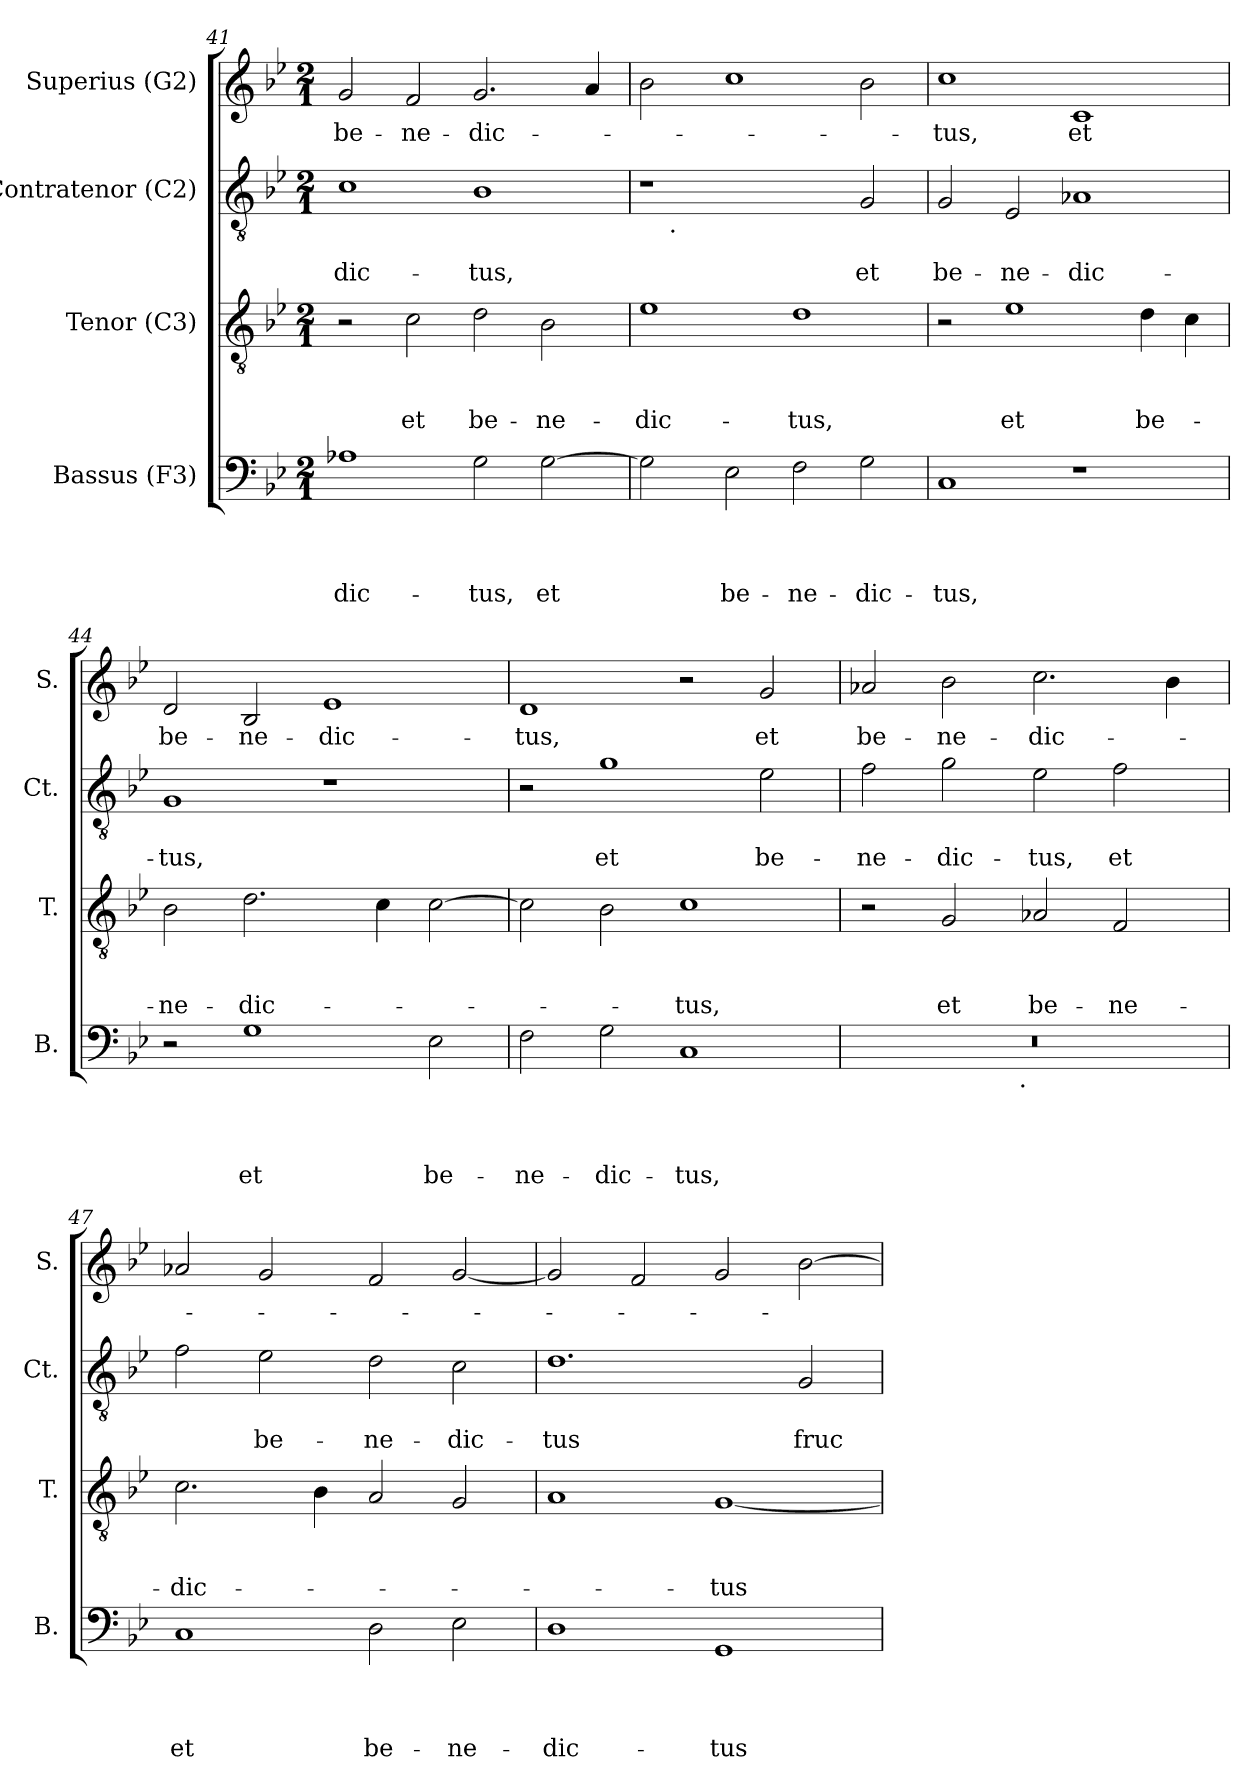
**kern	**text	**text	**text	**text	**kern	**text	**text	**text	**kern	**text	**text	**kern	**text
*part4	*part4	*part4	*part4	*part4	*part3	*part3	*part3	*part3	*part2	*part2	*part2	*part1	*part1
*staff4	*staff4	*staff4	*staff4	*staff4	*staff3	*staff3	*staff3	*staff3	*staff2	*staff2	*staff2	*staff1	*staff1
*I"Bassus (F3)	*	*	*	*	*I"Tenor (C3)	*	*	*	*I"Contratenor (C2)	*	*	*I"Superius (G2)	*
*I'B.	*	*	*	*	*I'T.	*	*	*	*I'Ct.	*	*	*I'S.	*
*clefF4	*	*	*	*	*clefGv2	*	*	*	*clefGv2	*	*	*clefG2	*
*k[b-e-]	*	*	*	*	*k[b-e-]	*	*	*	*k[b-e-]	*	*	*k[b-e-]	*
*B-:	*	*	*	*	*B-:	*	*	*	*B-:	*	*	*B-:	*
*M2/1	*	*	*	*	*M2/1	*	*	*	*M2/1	*	*	*M2/1	*
=41	=41	=41	=41	=41	=41	=41	=41	=41	=41	=41	=41	=41	=41
!	!	!	!	!LO:LY:b	!	!	!	!	!	!	!LO:LY:b	!	!LO:LY:b
1A-X	.	.	.	-dic-	2r	.	.	.	1c	.	-dic-	2g/	be-
!	!	!	!	!	!	!	!	!LO:LY:b	!	!	!	!	!LO:LY:b
.	.	.	.	.	2c\	.	.	et	.	.	.	2f/	-ne-
!	!	!	!	!LO:LY:b	!	!	!	!LO:LY:b	!	!	!LO:LY:b	!	!LO:LY:b
2G\	.	.	.	-tus,	2d\	.	.	be-	1B-	.	-tus,	2.g/	-dic-
!	!	!	!	!LO:LY:b	!	!	!	!LO:LY:b	!	!	!	!	!
[>2G\	.	.	.	et	2B-\	.	.	-ne-	.	.	.	.	.
.	.	.	.	.	.	.	.	.	.	.	.	4a/	.
=42	=42	=42	=42	=42	=42	=42	=42	=42	=42	=42	=42	=42	=42
!	!	!	!	!	!	!	!	!LO:LY:b	!	!	!	!	!
*	*	*	*	*	*	*	*	*	*^	*	*	*	*
2G\]	.	.	.	.	1e-	.	.	-dic-	1r	8ryy	.	.	2b-\	.
!	!	!	!	!	!	!	!	!	!	!LO:TX:b:t=.	!	!	!	!
.	.	.	.	.	.	.	.	.	.	1...ryy	.	.	.	.
!	!	!	!	!LO:LY:b	!	!	!	!	!	!	!	!	!	!
2E-\	.	.	.	be-	.	.	.	.	.	.	.	.	1cc	.
!	!	!	!	!LO:LY:b	!	!	!	!LO:LY:b	!	!	!	!	!	!
2F\	.	.	.	-ne-	1d	.	.	-tus,	2ryy	.	.	.	.	.
!	!	!	!	!LO:LY:b	!	!	!	!	!	!	!	!LO:LY:b	!	!
2G\	.	.	.	-dic-	.	.	.	.	2G/	.	.	et	2b-\	.
!!LO:PB:g=z
=43	=43	=43	=43	=43	=43	=43	=43	=43	=43	=43	=43	=43	=43	=43
!	!	!	!	!LO:LY:b	!	!	!	!	!	!	!	!LO:LY:b	!	!LO:LY:b
*	*	*	*	*	*	*	*	*	*v	*v	*	*	*	*
1C	.	.	.	-tus,	2r	.	.	.	2G/	.	be-	1cc	-tus,
!	!	!	!	!	!	!	!	!LO:LY:b	!	!	!LO:LY:b	!	!
.	.	.	.	.	1e-	.	.	et	2E-/	.	-ne-	.	.
!	!	!	!	!	!	!	!	!	!	!	!LO:LY:b	!	!LO:LY:b
1r	.	.	.	.	.	.	.	.	1A-X	.	-dic-	1c	et
!	!	!	!	!	!	!	!	!LO:LY:b	!	!	!	!	!
.	.	.	.	.	4d\	.	.	be-	.	.	.	.	.
.	.	.	.	.	4c\	.	.	.	.	.	.	.	.
=44	=44	=44	=44	=44	=44	=44	=44	=44	=44	=44	=44	=44	=44
!	!	!	!	!	!	!	!	!LO:LY:b	!	!	!LO:LY:b	!	!LO:LY:b
2r	.	.	.	.	2B-\	.	.	-ne-	1G	.	-tus,	2d/	be-
!	!	!	!	!LO:LY:b	!	!	!	!LO:LY:b	!	!	!	!	!LO:LY:b
1G	.	.	.	et	2.d\	.	.	-dic-	.	.	.	2B-/	-ne-
!	!	!	!	!	!	!	!	!	!	!	!	!	!LO:LY:b
.	.	.	.	.	.	.	.	.	1r	.	.	1e-	-dic-
.	.	.	.	.	4c\	.	.	.	.	.	.	.	.
!	!	!	!	!LO:LY:b	!	!	!	!	!	!	!	!	!
2E-\	.	.	.	be-	[>2c\	.	.	.	.	.	.	.	.
=45	=45	=45	=45	=45	=45	=45	=45	=45	=45	=45	=45	=45	=45
!	!	!	!	!LO:LY:b	!	!	!	!	!	!	!	!	!LO:LY:b
2F\	.	.	.	-ne-	2c\]	.	.	.	2r	.	.	1d	-tus,
!	!	!	!	!LO:LY:b	!	!	!	!	!	!	!LO:LY:b	!	!
2G\	.	.	.	-dic-	2B-\	.	.	.	1g	.	et	.	.
!	!	!	!	!LO:LY:b	!	!	!	!LO:LY:b	!	!	!	!	!
1C	.	.	.	-tus,	1c	.	.	-tus,	.	.	.	2r	.
!	!	!	!	!	!	!	!	!	!	!	!LO:LY:b	!	!LO:LY:b
.	.	.	.	.	.	.	.	.	2e-\	.	be-	2g/	et
=46	=46	=46	=46	=46	=46	=46	=46	=46	=46	=46	=46	=46	=46
!	!	!	!	!	!	!	!	!	!	!	!LO:LY:b	!	!LO:LY:b
*^	*	*	*	*	*	*	*	*	*	*	*	*	*
0r	2ryy	.	.	.	.	2r	.	.	.	2f\	.	-ne-	2a-/	be-
!	!	!	!	!	!	!	!	!	!LO:LY:b	!	!	!LO:LY:b	!	!LO:LY:b
.	4...ryy	.	.	.	.	2G/	.	.	et	2g\	.	-dic-	2b-\	-ne-
!	!LO:TX:b:t=.	!	!	!	!	!	!	!	!	!	!	!	!	!
.	1ryy	.	.	.	.	.	.	.	.	.	.	.	.	.
!	!	!	!	!	!	!	!	!	!LO:LY:b	!	!	!LO:LY:b	!	!LO:LY:b
.	.	.	.	.	.	2A-/	.	.	be-	2e-\	.	-tus,	2.cc\	-dic-
!	!	!	!	!	!	!	!	!	!LO:LY:b	!	!	!LO:LY:b	!	!
.	.	.	.	.	.	2F/	.	.	-ne-	2f\	.	et	.	.
.	.	.	.	.	.	.	.	.	.	.	.	.	4b-\	.
.	32ryy	.	.	.	.	.	.	.	.	.	.	.	.	.
!!LO:LB:g=z
=47	=47	=47	=47	=47	=47	=47	=47	=47	=47	=47	=47	=47	=47	=47
!	!	!	!	!	!LO:LY:b	!	!	!	!LO:LY:b	!	!	!	!	!
*v	*v	*	*	*	*	*	*	*	*	*	*	*	*	*
1C	.	.	.	et	2.c\	.	.	-dic-	2f\	.	.	2a-/	.
!	!	!	!	!	!	!	!	!	!	!	!LO:LY:b	!	!
.	.	.	.	.	.	.	.	.	2e-\	.	be-	2g/	.
.	.	.	.	.	4B-\	.	.	.	.	.	.	.	.
!	!	!	!	!LO:LY:b	!	!	!	!	!	!	!LO:LY:b	!	!
2D\	.	.	.	be-	2A/	.	.	.	2d\	.	-ne-	2f/	.
!	!	!	!	!LO:LY:b	!	!	!	!	!	!	!LO:LY:b	!	!
2E-\	.	.	.	-ne-	2G/	.	.	.	2c\	.	-dic-	[<2g/	.
=48	=48	=48	=48	=48	=48	=48	=48	=48	=48	=48	=48	=48	=48
!	!	!	!	!LO:LY:b	!	!	!	!	!	!	!LO:LY:b	!	!
1D	.	.	.	-dic-	1A	.	.	.	1.d	.	-tus	2g/]	.
.	.	.	.	.	.	.	.	.	.	.	.	2f/	.
!	!	!	!	!LO:LY:b	!	!	!	!LO:LY:b	!	!	!	!	!
1GG	.	.	.	-tus	[<1G	.	.	-tus	.	.	.	2g/	.
!	!	!	!	!	!	!	!	!	!	!	!LO:LY:b	!	!
.	.	.	.	.	.	.	.	.	2G/	.	fruc-	[>2b-\	.
=	=	=	=	=	=	=	=	=	=	=	=	=	=
*-	*-	*-	*-	*-	*-	*-	*-	*-	*-	*-	*-	*-	*-
